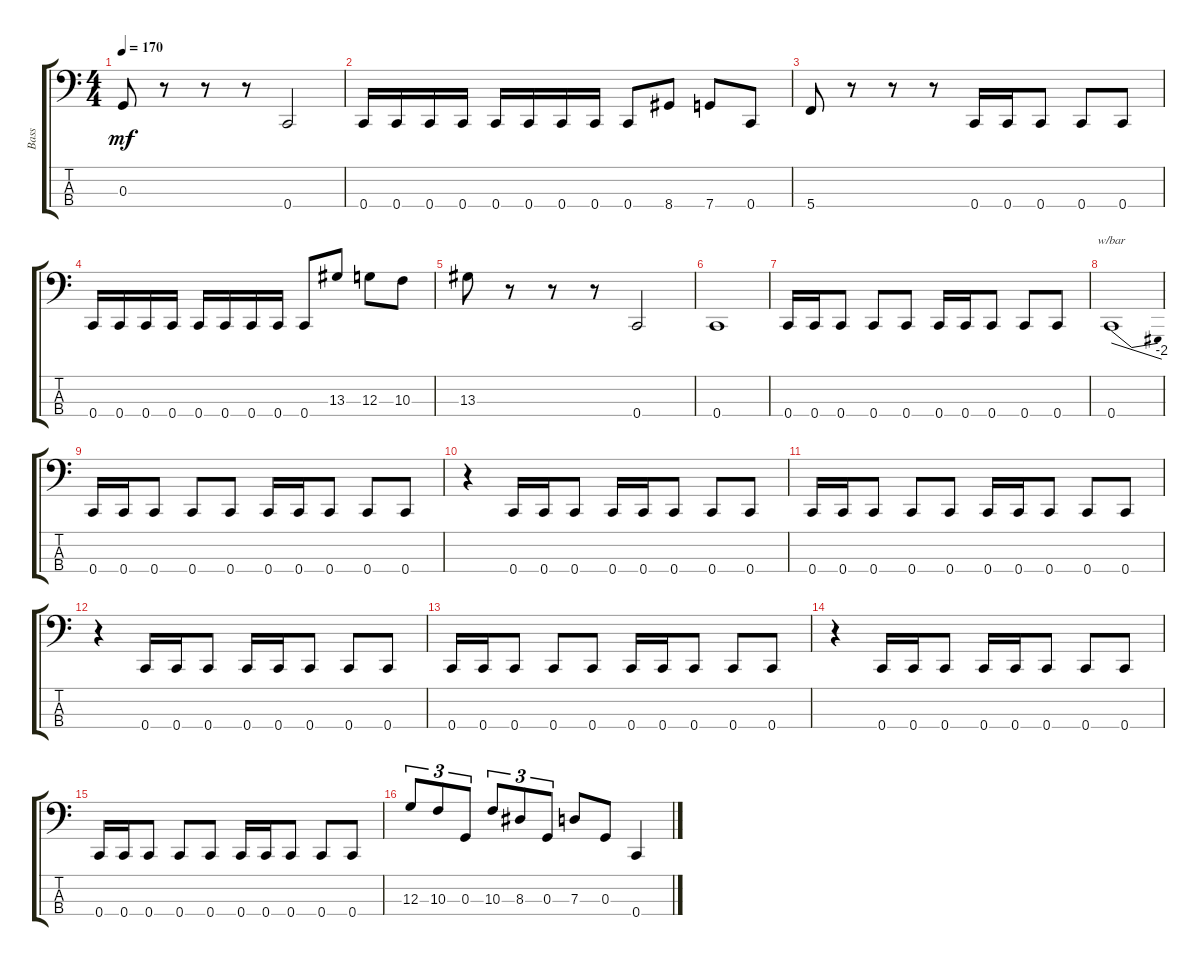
\track ("Bass" "Bass") {instrument electricbasspick}
\staff {score tabs}
\tuning (F2 C2 G1 C1) {hide}
\ts (4 4)
\tempo 170
\clef f4
\ks c
0.3.8{dy mf} r.8 r.8 r.8 0.4.2 |
0.4.16 0.4.16 0.4.16 0.4.16 0.4.16 0.4.16 0.4.16 0.4.16 0.4.8 8.4.8 7.4.8 0.4.8 |
5.4.8 r.8 r.8 r.8 0.4.16 0.4.16 0.4.8 0.4.8 0.4.8 |
0.4.16 0.4.16 0.4.16 0.4.16 0.4.16 0.4.16 0.4.16 0.4.16 0.4.8 13.3.8 12.3.8 10.3.8 |
13.3.8 r.8 r.8 r.8 0.4.2 |
0.4.1 |
0.4.16 0.4.16 0.4.8 0.4.8 0.4.8 0.4.16 0.4.16 0.4.8 0.4.8 0.4.8 |
0.4.1{tbe (dive default 0 0 60 -8)} |
0.4.16 0.4.16 0.4.8 0.4.8 0.4.8 0.4.16 0.4.16 0.4.8 0.4.8 0.4.8 |
r.4 0.4.16 0.4.16 0.4.8 0.4.16 0.4.16 0.4.8 0.4.8 0.4.8 |
0.4.16 0.4.16 0.4.8 0.4.8 0.4.8 0.4.16 0.4.16 0.4.8 0.4.8 0.4.8 |
r.4 0.4.16 0.4.16 0.4.8 0.4.16 0.4.16 0.4.8 0.4.8 0.4.8 |
0.4.16 0.4.16 0.4.8 0.4.8 0.4.8 0.4.16 0.4.16 0.4.8 0.4.8 0.4.8 |
r.4 0.4.16 0.4.16 0.4.8 0.4.16 0.4.16 0.4.8 0.4.8 0.4.8 |
0.4.16 0.4.16 0.4.8 0.4.8 0.4.8 0.4.16 0.4.16 0.4.8 0.4.8 0.4.8 |
12.3.8{tu (3 2)} 10.3.8{tu (3 2)} 0.3.8{tu (3 2)} 10.3.8{tu (3 2)} 8.3.8{tu (3 2)} 0.3.8{tu (3 2)} 7.3.8 0.3.8 0.4.4
